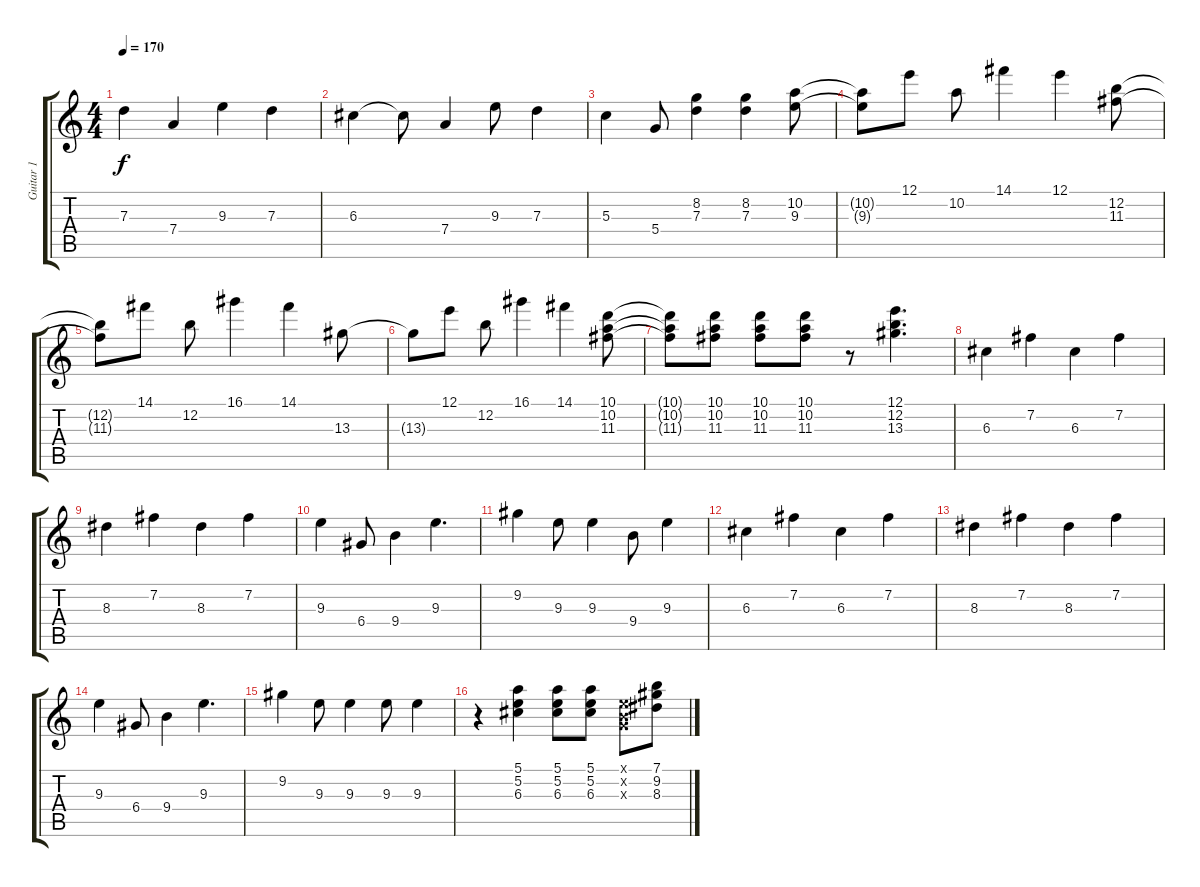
\track ("Guitar 1" "Guitar 1") {instrument distortionguitar}
\staff {score tabs}
\tuning (E4 B3 G3 D3 A2 E2) {hide}
\ts (4 4)
\tempo 170
\clef g2
\ks c
7.3{t}.4{dy f} 7.4.4 9.3.4 7.3.4 |
6.3.4 6.3{t}.8 7.4.4 9.3.8 7.3.4 |
5.3.4 5.4.8 (8.2 7.3).4 (8.2 7.3).4 (10.2 9.3).8 |
(10.2{t} 9.3{t}).8 12.1.8 10.2.8 14.1.4 12.1.4 (12.2 11.3).8 |
(12.2{t} 11.3{t}).8 14.1.8 12.2.8 16.1.4 14.1.4 13.3.8 |
13.3{t}.8 12.1.8 12.2.8 16.1.4 14.1.4 (10.1 10.2 11.3).8 |
(10.1{t} 10.2{t} 11.3{t}).8 (10.1 10.2 11.3).8 (10.1 10.2 11.3).8 (10.1 10.2 11.3).8 r.8 (12.1 12.2 13.3).4{d} |
6.3.4 7.2.4 6.3.4 7.2.4 |
8.3.4 7.2.4 8.3.4 7.2.4 |
9.3.4 6.4.8 9.4.4 9.3.4{d} |
9.2.4 9.3.8 9.3.4 9.4.8 9.3.4 |
6.3.4 7.2.4 6.3.4 7.2.4 |
8.3.4 7.2.4 8.3.4 7.2.4 |
9.3.4 6.4.8 9.4.4 9.3.4{d} |
9.2.4 9.3.8 9.3.4 9.3.8 9.3.4 |
r.4 (5.1 5.2 6.3).4 (5.1 5.2 6.3).8 (5.1 5.2 6.3).8 (0.1{x} 0.2{x} 0.3{x}).8 (7.1 9.2 8.3).8
